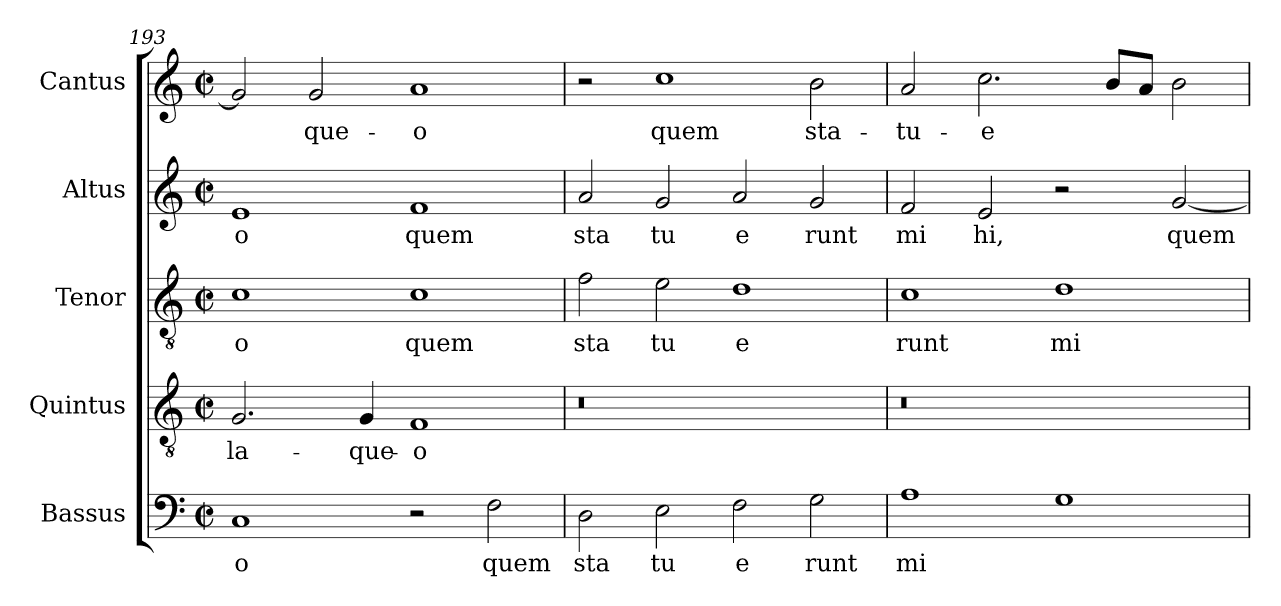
**kern	**text	**kern	**text	**kern	**text	**kern	**text	**kern	**text
*part5	*part5	*part4	*part4	*part3	*part3	*part2	*part2	*part1	*part1
*staff5	*staff5	*staff4	*staff4	*staff3	*staff3	*staff2	*staff2	*staff1	*staff1
*I"Bassus	*	*I"Quintus	*	*I"Tenor	*	*I"Altus	*	*I"Cantus	*
*I'Bassus	*	*I'Quintus	*	*I'Tenor	*	*I'Altus	*	*I'Cantus	*
*clefF4	*	*clefGv2	*	*clefGv2	*	*clefG2	*	*clefG2	*
*k[]	*	*k[]	*	*k[]	*	*k[]	*	*k[]	*
*C:	*	*C:	*	*C:	*	*C:	*	*C:	*
*M2/2	*	*M2/2	*	*M2/2	*	*M2/2	*	*M2/2	*
*met(c|)	*	*met(c|)	*	*met(c|)	*	*met(c|)	*	*met(c|)	*
=193	=193	=193	=193	=193	=193	=193	=193	=193	=193
!	!LO:LY:b:cj	!	!LO:LY:b:cj	!	!LO:LY:b:cj	!	!LO:LY:b:cj	!	!LO:LY:b:cj
1C	o	2.G/	la-	1c	o	1e	o	2g/]	--
!	!	!	!	!	!	!	!	!	!LO:LY:b:cj
.	.	.	.	.	.	.	.	2g/	-que-
!	!	!	!LO:LY:b:cj	!	!	!	!	!	!
.	.	4G/	-que-	.	.	.	.	.	.
!	!	!	!LO:LY:b:cj	!	!LO:LY:b:cj	!	!LO:LY:b:cj	!	!LO:LY:b:cj
2r	.	1F	-o	1c	quem	1f	quem	1a	-o
!	!LO:LY:b:cj	!	!	!	!	!	!	!	!
2F\	quem	.	.	.	.	.	.	.	.
=194	=194	=194	=194	=194	=194	=194	=194	=194	=194
!	!LO:LY:b:cj	!	!	!	!LO:LY:b:cj	!	!LO:LY:b:cj	!	!
2D\	sta	0r	.	2f\	sta	2a/	sta	2r	.
!	!LO:LY:b:cj	!	!	!	!LO:LY:b:cj	!	!LO:LY:b:cj	!	!LO:LY:b:cj
2E\	tu	.	.	2e\	tu	2g/	tu	1cc	quem
!	!LO:LY:b:cj	!	!	!	!LO:LY:b:cj	!	!LO:LY:b:cj	!	!
2F\	e	.	.	1d	e	2a/	e	.	.
!	!LO:LY:b:cj	!	!	!	!	!	!LO:LY:b:cj	!	!LO:LY:b:cj
2G\	runt	.	.	.	.	2g/	runt	2b\	sta-
=195	=195	=195	=195	=195	=195	=195	=195	=195	=195
!	!LO:LY:b:cj	!	!	!	!LO:LY:b:cj	!	!LO:LY:b:cj	!	!LO:LY:b:cj
1A	mi	0r	.	1c	runt	2f/	mi	2a/	-tu-
!	!	!	!	!	!	!	!LO:LY:b:cj	!	!LO:LY:b:cj
.	.	.	.	.	.	2e/	hi,	2.cc\	-e-
!	!LO:LY:b:cj	!	!	!	!LO:LY:b:cj	!	!	!	!
1G	.	.	.	1d	mi	2r	.	.	.
!	!	!	!	!	!	!	!	!	!LO:LY:b:cj
.	.	.	.	.	.	.	.	8b/L	--
!	!	!	!	!	!	!	!	!	!LO:LY:b:cj
.	.	.	.	.	.	.	.	8a/J	--
!	!	!	!	!	!	!	!LO:LY:b:cj	!	!LO:LY:b:cj
.	.	.	.	.	.	[<2g/	quem	2b\	--
=	=	=	=	=	=	=	=	=	=
*-	*-	*-	*-	*-	*-	*-	*-	*-	*-
